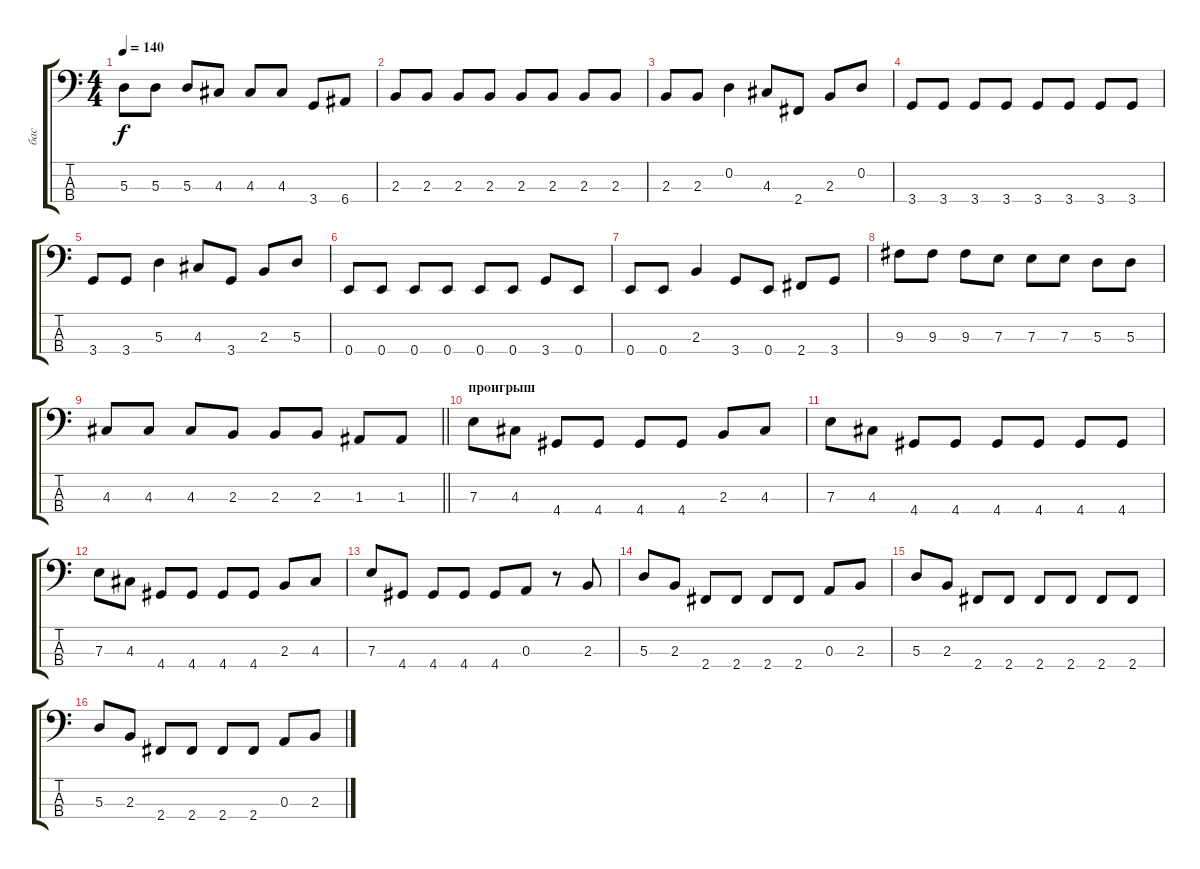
\track ("бас" "бас") {instrument electricbassfinger}
\staff {score tabs}
\tuning (G2 D2 A1 E1) {hide}
\ts (4 4)
\tempo 140
\clef f4
\ks c
5.3.8{dy f} 5.3.8 5.3.8 4.3.8 4.3.8 4.3.8 3.4.8 6.4.8 |
2.3.8 2.3.8 2.3.8 2.3.8 2.3.8 2.3.8 2.3.8 2.3.8 |
2.3.8 2.3.8 0.2.4 4.3.8 2.4.8 2.3.8 0.2.8 |
3.4.8 3.4.8 3.4.8 3.4.8 3.4.8 3.4.8 3.4.8 3.4.8 |
3.4.8 3.4.8 5.3.4 4.3.8 3.4.8 2.3.8 5.3.8 |
0.4.8 0.4.8 0.4.8 0.4.8 0.4.8 0.4.8 3.4.8 0.4.8 |
0.4.8 0.4.8 2.3.4 3.4.8 0.4.8 2.4.8 3.4.8 |
9.3.8 9.3.8 9.3.8 7.3.8 7.3.8 7.3.8 5.3.8 5.3.8 |
\barLineRight lightlight
4.3.8 4.3.8 4.3.8 2.3.8 2.3.8 2.3.8 1.3.8 1.3.8 |
\section ("" "проигрыш")
7.3.8 4.3.8 4.4.8 4.4.8 4.4.8 4.4.8 2.3.8 4.3.8 |
7.3.8 4.3.8 4.4.8 4.4.8 4.4.8 4.4.8 4.4.8 4.4.8 |
7.3.8 4.3.8 4.4.8 4.4.8 4.4.8 4.4.8 2.3.8 4.3.8 |
7.3.8 4.4.8 4.4.8 4.4.8 4.4.8 0.3.8 r.8 2.3.8 |
5.3.8 2.3.8 2.4.8 2.4.8 2.4.8 2.4.8 0.3.8 2.3.8 |
5.3.8 2.3.8 2.4.8 2.4.8 2.4.8 2.4.8 2.4.8 2.4.8 |
5.3.8 2.3.8 2.4.8 2.4.8 2.4.8 2.4.8 0.3.8 2.3.8
